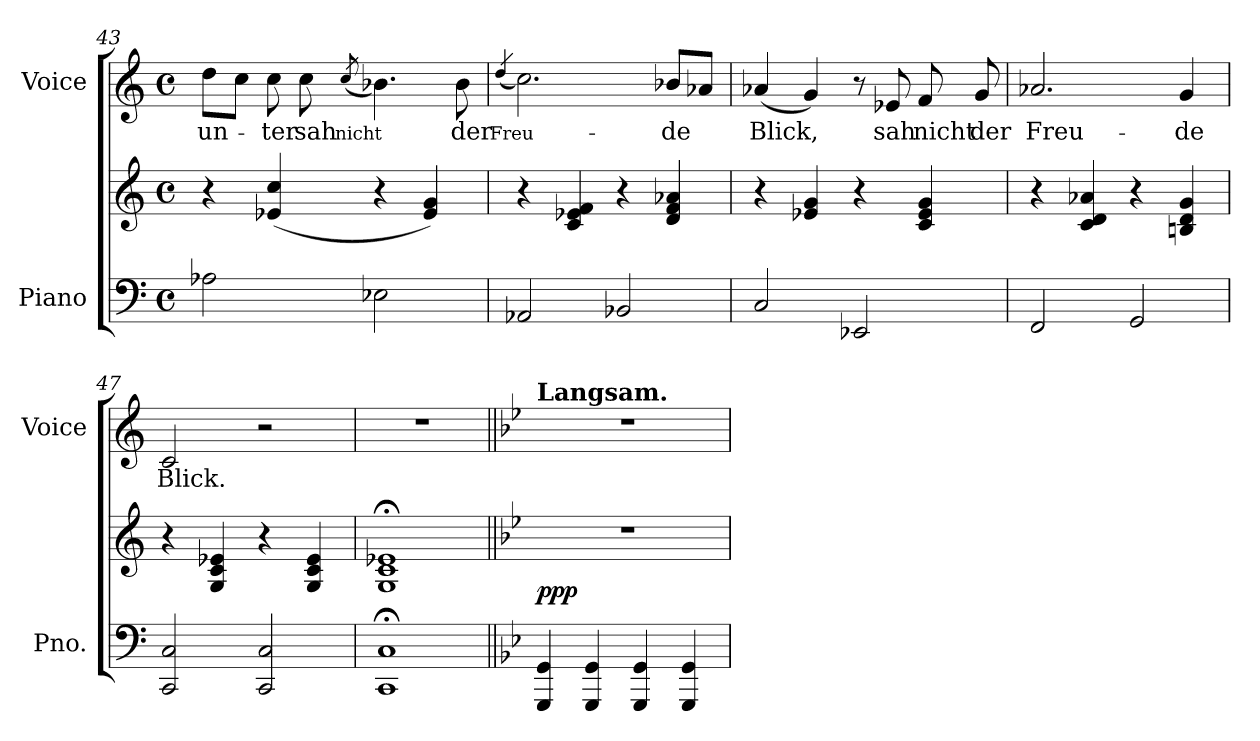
**kern	**kern	**dynam	**kern	**text
*part2	*part2	*part2	*part1	*part1
*staff3	*staff2	*staff2/3	*staff1	*staff1
*I"Piano	*	*	*I"Voice	*
*I'Pno.	*	*	*I'Voice	*
*clefF4	*clefG2	*	*clefG2	*
*k[]	*k[]	*	*k[]	*
*C:	*C:	*	*C:	*
*M4/4	*M4/4	*	*M4/4	*
*met(c)	*met(c)	*	*met(c)	*
=43	=43	=43	=43	=43
!	!	!	!	!LO:LY:b:color=#000000
2A-Xi\	4r	.	8ddi\L	-un-
.	.	.	8cci\J	.
!	!	!	!	!LO:LY:b:color=#000000
.	(4e-Xi/ 4cci	.	8cci\	-ter
!	!	!	!	!LO:LY:b:color=#000000
.	.	.	8cci\	sah
!	!	!	!	!LO:LY:b:color=#000000
.	.	.	(8qcci/	nicht
2E-Xi\	4r	.	4.b-Xi\)	.
.	4e-i/ 4gi)	.	.	.
!	!	!	!	!LO:LY:b:color=#000000
.	.	.	8b-i\	der
=44	=44	=44	=44	=44
!	!	!	!	!LO:LY:b:color=#000000
.	.	.	(4qddi/	Freu-
2AA-Xi/	4r	.	2.cci\)	.
.	4ci/ 4e-Xi 4fi	.	.	.
2BB-Xi/	4r	.	.	.
!	!	!	!	!LO:LY:b:color=#000000
.	4di/ 4fi 4a-Xi	.	8b-Xi/L	-de
.	.	.	8a-Xi/J	.
=45	=45	=45	=45	=45
!	!	!	!	!LO:LY:b:color=#000000
2Ci/	4r	.	(4a-Xi/	Blick,
.	4e-Xi/ 4gi	.	4gi/)	.
2EE-Xi/	4r	.	8r	.
!	!	!	!	!LO:LY:b:color=#000000
.	.	.	8e-Xi/	sah
!	!	!	!	!LO:LY:b:color=#000000
.	4ci/ 4e-i 4gi	.	8fi/	nicht
!	!	!	!	!LO:LY:b:color=#000000
.	.	.	8gi/	der
=46	=46	=46	=46	=46
!	!	!	!	!LO:LY:b:color=#000000
2FFi/	4r	.	2.a-Xi/	Freu-
.	4ci/ 4di 4a-Xi	.	.	.
2GGi/	4r	.	.	.
!	!	!	!	!LO:LY:b:color=#000000
.	4Bni/ 4di 4gi	.	4gi/	-de
!!LO:LB:g=z
=47	=47	=47	=47	=47
!	!	!	!	!LO:LY:b:color=#000000
2CCi/ 2Ci	4r	.	2ci/	Blick.
.	4Gi/ 4ci 4e-Xi	.	.	.
2CCi/ 2Ci	4r	.	2r	.
.	4Gi/ 4ci 4e-i	.	.	.
=48	=48	=48	=48	=48
1CCi; 1Ci;	1Gi; 1ci; 1e-Xi;	.	1r	.
=49||	=49||	=49||	=49||	=49||
*k[b-e-]	*k[b-e-]	*	*k[b-e-]	*
*B-:	*B-:	*	*B-:	*
*	*	*	*MM60	*
!	!	!	!LO:TX:a:B:t=Langsam.	!
4GGGi/ 4GGi	1r	ppp	1r	.
4GGGi/ 4GGi	.	.	.	.
4GGGi/ 4GGi	.	.	.	.
4GGGi/ 4GGi	.	.	.	.
=	=	=	=	=
*-	*-	*-	*-	*-
